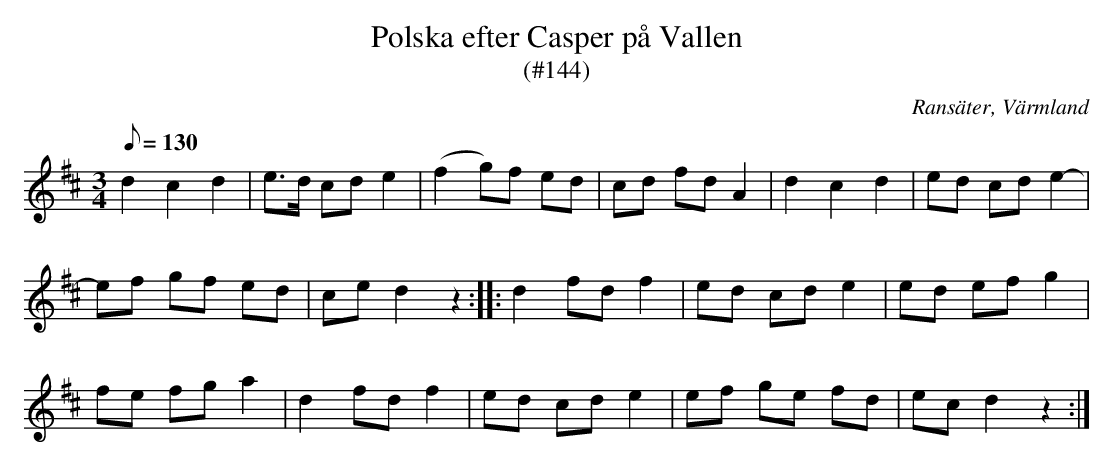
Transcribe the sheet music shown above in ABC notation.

X:1
T:Polska efter Casper på Vallen
T:(#144)
O:Ransäter, Värmland
M:3/4
L:1/8
Q:130
K:D
d2 c2 d2 | e>d cd e2 | (f2 g)f ed | cd fd A2 | d2 c2 d2 | ed cd e2- |
ef gf ed | ce d2 z2 :: d2 fd f2 | ed cd e2 | ed ef g2 |
fe fg a2 | d2 fd f2 | ed cd e2 | ef ge fd | ec d2 z2 :|
